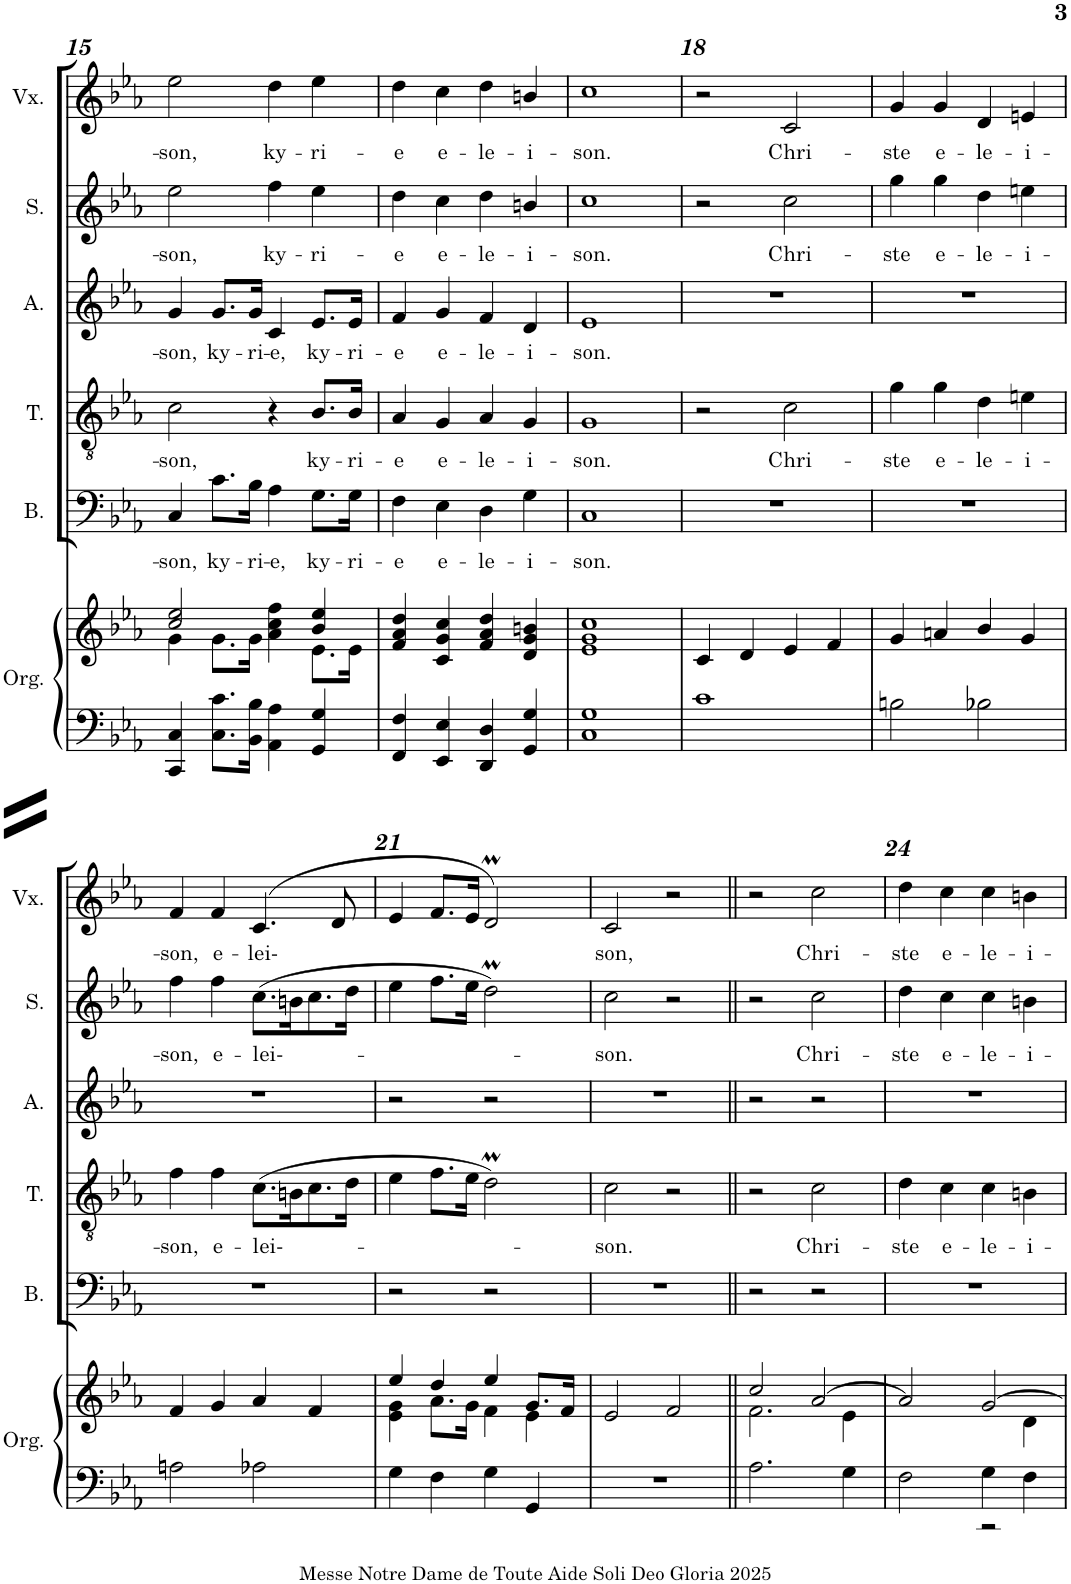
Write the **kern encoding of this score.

**kern	**kern	**kern	**text	**kern	**text	**kern	**text	**kern	**text	**kern	**text
*part6	*part6	*part5	*part5	*part4	*part4	*part3	*part3	*part2	*part2	*part1	*part1
*staff7	*staff6	*staff5	*staff5	*staff4	*staff4	*staff3	*staff3	*staff2	*staff2	*staff1	*staff1
*I"Orgue	*	*I"Basse	*	*I"Ténor	*	*I"Alto	*	*I"Soprano	*	*I"Voix	*
*I'Org.	*	*I'B.	*	*I'T.	*	*I'A.	*	*I'S.	*	*I'Vx.	*
!!LO:PB:g=z
*clefF4	*clefG2	*clefF4	*	*clefGv2	*	*clefG2	*	*clefG2	*	*clefG2	*
*k[b-e-a-]	*k[b-e-a-]	*k[b-e-a-]	*	*k[b-e-a-]	*	*k[b-e-a-]	*	*k[b-e-a-]	*	*k[b-e-a-]	*
*M2/2	*M2/2	*M2/2	*	*M2/2	*	*M2/2	*	*M2/2	*	*M2/2	*
*met(c|)	*met(c|)	*met(c|)	*	*met(c|)	*	*met(c|)	*	*met(c|)	*	*met(c|)	*
=15	=15	=15	=15	=15	=15	=15	=15	=15	=15	=15	=15
*	*^	*	*	*	*	*	*	*	*	*	*
!	!	!	!	!LO:LY:b	!	!LO:LY:b	!	!LO:LY:b	!	!LO:LY:b	!	!LO:LY:b
4CC/ 4C/	2cc/ 2ee-/	4g\	4C/	-son,	2c\	-son,	4g/	-son,	2ee-\	-son,	2ee-\	-son,
!	!	!	!	!LO:LY:b	!	!	!	!LO:LY:b	!	!	!	!
8.C\ 8.c\L	.	8.g\L	8.c\L	ky-	.	.	8.g/L	ky-	.	.	.	.
!	!	!	!	!LO:LY:b	!	!	!	!LO:LY:b	!	!	!	!
16BB-\ 16B-\Jk	.	16g\Jk	16B-\Jk	-ri-	.	.	16g/Jk	-ri-	.	.	.	.
!	!	!	!	!LO:LY:b	!	!	!	!LO:LY:b	!	!LO:LY:b	!	!LO:LY:b
4AA-\ 4A-\	4a-\ 4cc\ 4ff\	4ryy	4A-\	-e,	4r	.	4c/	-e,	4ff\	ky-	4dd\	ky-
!	!	!	!	!LO:LY:b	!	!LO:LY:b	!	!LO:LY:b	!	!LO:LY:b	!	!LO:LY:b
4GG/ 4G/	4b-/ 4ee-/	8.e-\L	8.G\L	ky-	8.B-/L	ky-	8.e-/L	ky-	4ee-\	-ri-	4ee-\	-ri-
!	!	!	!	!LO:LY:b	!	!LO:LY:b	!	!LO:LY:b	!	!	!	!
.	.	16e-\Jk	16G\Jk	-ri-	16B-/Jk	-ri-	16e-/Jk	-ri-	.	.	.	.
=16	=16	=16	=16	=16	=16	=16	=16	=16	=16	=16	=16	=16
!	!	!	!	!LO:LY:b	!	!LO:LY:b	!	!LO:LY:b	!	!LO:LY:b	!	!LO:LY:b
*	*v	*v	*	*	*	*	*	*	*	*	*	*
4FF/ 4F/	4f/ 4a-/ 4dd/	4F\	-e	4A-/	-e	4f/	-e	4dd\	-e	4dd\	-e
!	!	!	!LO:LY:b	!	!LO:LY:b	!	!LO:LY:b	!	!LO:LY:b	!	!LO:LY:b
4EE-/ 4E-/	4c/ 4g/ 4cc/	4E-\	e-	4G/	e-	4g/	e-	4cc\	e-	4cc\	e-
!	!	!	!LO:LY:b	!	!LO:LY:b	!	!LO:LY:b	!	!LO:LY:b	!	!LO:LY:b
4DD/ 4D/	4f/ 4a-/ 4dd/	4D\	-le-	4A-/	-le-	4f/	-le-	4dd\	-le-	4dd\	-le-
!	!	!	!LO:LY:b	!	!LO:LY:b	!	!LO:LY:b	!	!LO:LY:b	!	!LO:LY:b
4GG/ 4G/	4d/ 4g/ 4bn/	4G\	-i-	4G/	-i-	4d/	-i-	4bn/	-i-	4bn/	-i-
=17	=17	=17	=17	=17	=17	=17	=17	=17	=17	=17	=17
*	*^	*	*	*	*	*	*	*	*	*	*
!	!	!	!	!LO:LY:b	!	!LO:LY:b	!	!LO:LY:b	!	!LO:LY:b	!	!LO:LY:b
1C 1G	1cc	1e- 1g	1C	-son.	1G	-son.	1e-	-son.	1cc	-son.	1cc	-son.
*	*v	*v	*	*	*	*	*	*	*	*	*	*
=18	=18	=18	=18	=18	=18	=18	=18	=18	=18	=18	=18
1c	4c/	1r	.	2r	.	1r	.	2r	.	2r	.
.	4d/	.	.	.	.	.	.	.	.	.	.
!	!	!	!	!	!LO:LY:b	!	!	!	!LO:LY:b	!	!LO:LY:b
.	4e-/	.	.	2c\	Chri-	.	.	2cc\	Chri-	2c/	Chri-
.	4f/	.	.	.	.	.	.	.	.	.	.
=19	=19	=19	=19	=19	=19	=19	=19	=19	=19	=19	=19
!	!	!	!	!	!LO:LY:b	!	!	!	!LO:LY:b	!	!LO:LY:b
2Bn\	4g/	1r	.	4g\	-ste	1r	.	4gg\	-ste	4g/	-ste
!	!	!	!	!	!LO:LY:b	!	!	!	!LO:LY:b	!	!LO:LY:b
.	4an/	.	.	4g\	e-	.	.	4gg\	e-	4g/	e-
!	!	!	!	!	!LO:LY:b	!	!	!	!LO:LY:b	!	!LO:LY:b
2B-X\	4b-/	.	.	4d\	-le-	.	.	4dd\	-le-	4d/	-le-
!	!	!	!	!	!LO:LY:b	!	!	!	!LO:LY:b	!	!LO:LY:b
.	4g/	.	.	4en\	-i-	.	.	4een\	-i-	4en/	-i-
!!LO:LB:g=z
=20	=20	=20	=20	=20	=20	=20	=20	=20	=20	=20	=20
!	!	!	!	!	!LO:LY:b	!	!	!	!LO:LY:b	!	!LO:LY:b
2An\	4f/	1r	.	4f\	-son,	1r	.	4ff\	-son,	4f/	-son,
!	!	!	!	!	!LO:LY:b	!	!	!	!LO:LY:b	!	!LO:LY:b
.	4g/	.	.	4f\	e-	.	.	4ff\	e-	4f/	e-
!	!	!	!	!	!LO:LY:b	!	!	!	!LO:LY:b	!	!LO:LY:b
2A-X\	4a-/	.	.	(>8.c\L	-lei--	.	.	(>8.cc\L	-lei--	(>4.c/	-lei-
.	.	.	.	16Bn\K	.	.	.	16bn\K	.	.	.
.	4f/	.	.	8.c\	.	.	.	8.cc\	.	.	.
.	.	.	.	.	.	.	.	.	.	8d/	.
.	.	.	.	16d\Jk	.	.	.	16dd\Jk	.	.	.
=21	=21	=21	=21	=21	=21	=21	=21	=21	=21	=21	=21
*	*^	*	*	*	*	*	*	*	*	*	*
4G\	4ee-/	4e-\ 4g\	2r	.	4e-\	.	2r	.	4ee-\	.	4e-/	.
4F\	4dd/	8.a-\L	.	.	8.f\L	.	.	.	8.ff\L	.	8.f/L	.
.	.	16g\Jk	.	.	16e-\Jk	.	.	.	16ee-\Jk	.	16e-/Jk	.
4G\	4ee-/	4f\	2r	.	2dm\)	.	2r	.	2ddm\)	.	2dm/)	.
4GG/	8.g/L	4e-\	.	.	.	.	.	.	.	.	.	.
.	16f/Jk	.	.	.	.	.	.	.	.	.	.	.
*	*v	*v	*	*	*	*	*	*	*	*	*	*
=22	=22	=22	=22	=22	=22	=22	=22	=22	=22	=22	=22
!	!	!	!	!	!LO:LY:b	!	!	!	!LO:LY:b	!	!LO:LY:b
1r	2e-/	1r	.	2c\	-son.	1r	.	2cc\	-son.	2c/	-son,
.	2f/	.	.	2r	.	.	.	2r	.	2r	.
=23||	=23||	=23||	=23||	=23||	=23||	=23||	=23||	=23||	=23||	=23||	=23||
*	*^	*	*	*	*	*	*	*	*	*	*
2.A-\	2cc/	2.f\	2r	.	2r	.	2r	.	2r	.	2r	.
!	!	!	!	!	!	!LO:LY:b	!	!	!	!LO:LY:b	!	!LO:LY:b
.	[2a-/	.	2r	.	2c\	Chri-	2r	.	2cc\	-Chri-	2cc\	-Chri-
4G\	.	4e-\	.	.	.	.	.	.	.	.	.	.
=24	=24	=24	=24	=24	=24	=24	=24	=24	=24	=24	=24	=24
*^	*	*	*	*	*	*	*	*	*	*	*	*
!	!	!	!	!	!	!	!LO:LY:b	!	!	!	!LO:LY:b	!	!LO:LY:b
2F\	2ryy	2a-/]	2ryy	1r	.	4d\	ste	1r	.	4dd\	ste	4dd\	ste
!	!	!	!	!	!	!	!LO:LY:b	!	!	!	!LO:LY:b	!	!LO:LY:b
.	.	.	.	.	.	4c\	e-	.	.	4cc\	e-	4cc\	e-
!	!	!	!	!	!	!	!LO:LY:b	!	!	!	!LO:LY:b	!	!LO:LY:b
4G\	2r	[2g/	4ryy	.	.	4c\	-le-	.	.	4cc\	-le-	4cc\	-le-
!	!	!	!	!	!	!	!LO:LY:b	!	!	!	!LO:LY:b	!	!LO:LY:b
4F\	.	.	4d\	.	.	4Bn\	-i-	.	.	4bn\	-i-	4bn\	-i-
*v	*v	*	*	*	*	*	*	*	*	*	*	*	*
*	*v	*v	*	*	*	*	*	*	*	*	*	*
=	=	=	=	=	=	=	=	=	=	=	=
*-	*-	*-	*-	*-	*-	*-	*-	*-	*-	*-	*-
